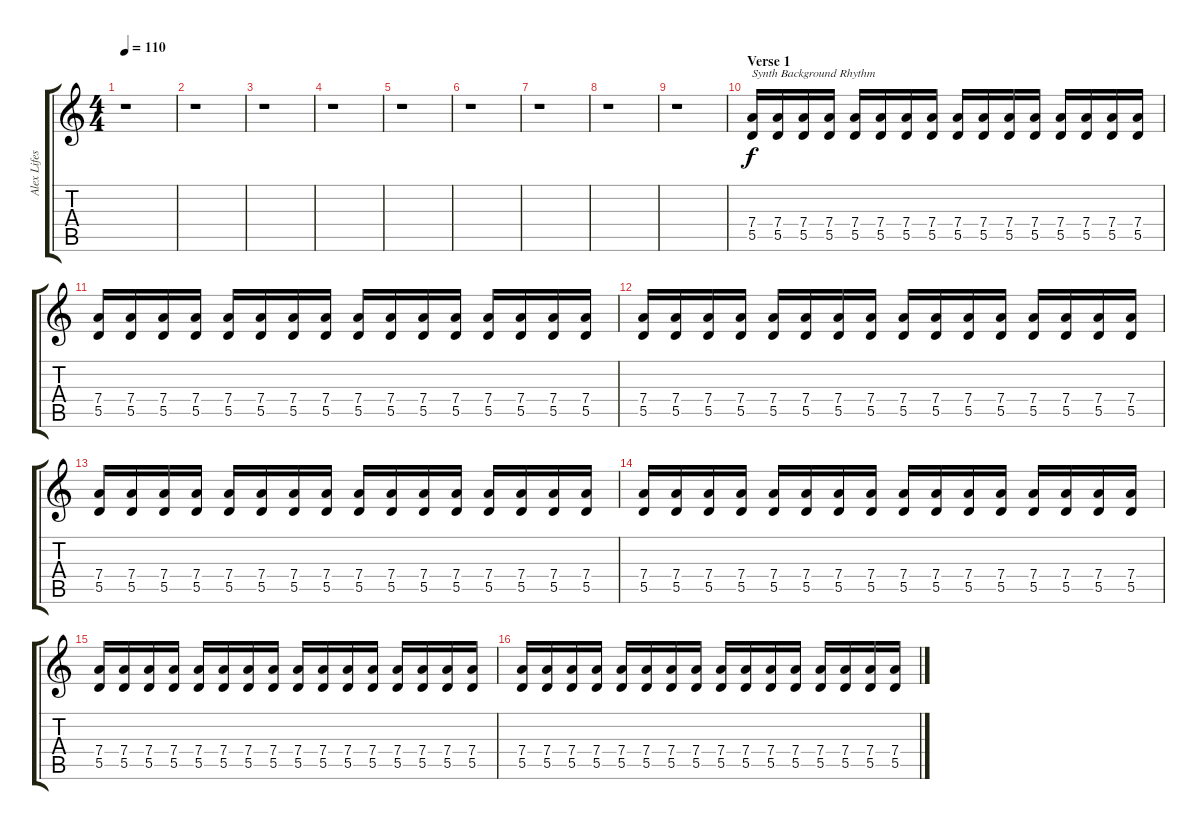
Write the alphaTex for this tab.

\track ("Alex Lifeson - Guitar" "Alex Lifes") {instrument distortionguitar}
\staff {score tabs}
\tuning (E4 B3 G3 D3 A2 E2) {hide}
\ts (4 4)
\tempo 110
\clef g2
\ks c
r.1{dy f} |
r.1 |
r.1 |
r.1 |
r.1 |
r.1 |
r.1 |
r.1 |
r.1 |
\section ("" "Verse 1")
(7.4 5.5).16{txt "Synth Background Rhythm"} (7.4 5.5).16 (7.4 5.5).16 (7.4 5.5).16 (7.4 5.5).16 (7.4 5.5).16 (7.4 5.5).16 (7.4 5.5).16 (7.4 5.5).16 (7.4 5.5).16 (7.4 5.5).16 (7.4 5.5).16 (7.4 5.5).16 (7.4 5.5).16 (7.4 5.5).16 (7.4 5.5).16 |
(7.4 5.5).16 (7.4 5.5).16 (7.4 5.5).16 (7.4 5.5).16 (7.4 5.5).16 (7.4 5.5).16 (7.4 5.5).16 (7.4 5.5).16 (7.4 5.5).16 (7.4 5.5).16 (7.4 5.5).16 (7.4 5.5).16 (7.4 5.5).16 (7.4 5.5).16 (7.4 5.5).16 (7.4 5.5).16 |
(7.4 5.5).16 (7.4 5.5).16 (7.4 5.5).16 (7.4 5.5).16 (7.4 5.5).16 (7.4 5.5).16 (7.4 5.5).16 (7.4 5.5).16 (7.4 5.5).16 (7.4 5.5).16 (7.4 5.5).16 (7.4 5.5).16 (7.4 5.5).16 (7.4 5.5).16 (7.4 5.5).16 (7.4 5.5).16 |
(7.4 5.5).16 (7.4 5.5).16 (7.4 5.5).16 (7.4 5.5).16 (7.4 5.5).16 (7.4 5.5).16 (7.4 5.5).16 (7.4 5.5).16 (7.4 5.5).16 (7.4 5.5).16 (7.4 5.5).16 (7.4 5.5).16 (7.4 5.5).16 (7.4 5.5).16 (7.4 5.5).16 (7.4 5.5).16 |
(7.4 5.5).16 (7.4 5.5).16 (7.4 5.5).16 (7.4 5.5).16 (7.4 5.5).16 (7.4 5.5).16 (7.4 5.5).16 (7.4 5.5).16 (7.4 5.5).16 (7.4 5.5).16 (7.4 5.5).16 (7.4 5.5).16 (7.4 5.5).16 (7.4 5.5).16 (7.4 5.5).16 (7.4 5.5).16 |
(7.4 5.5).16 (7.4 5.5).16 (7.4 5.5).16 (7.4 5.5).16 (7.4 5.5).16 (7.4 5.5).16 (7.4 5.5).16 (7.4 5.5).16 (7.4 5.5).16 (7.4 5.5).16 (7.4 5.5).16 (7.4 5.5).16 (7.4 5.5).16 (7.4 5.5).16 (7.4 5.5).16 (7.4 5.5).16 |
(7.4 5.5).16 (7.4 5.5).16 (7.4 5.5).16 (7.4 5.5).16 (7.4 5.5).16 (7.4 5.5).16 (7.4 5.5).16 (7.4 5.5).16 (7.4 5.5).16 (7.4 5.5).16 (7.4 5.5).16 (7.4 5.5).16 (7.4 5.5).16 (7.4 5.5).16 (7.4 5.5).16 (7.4 5.5).16
